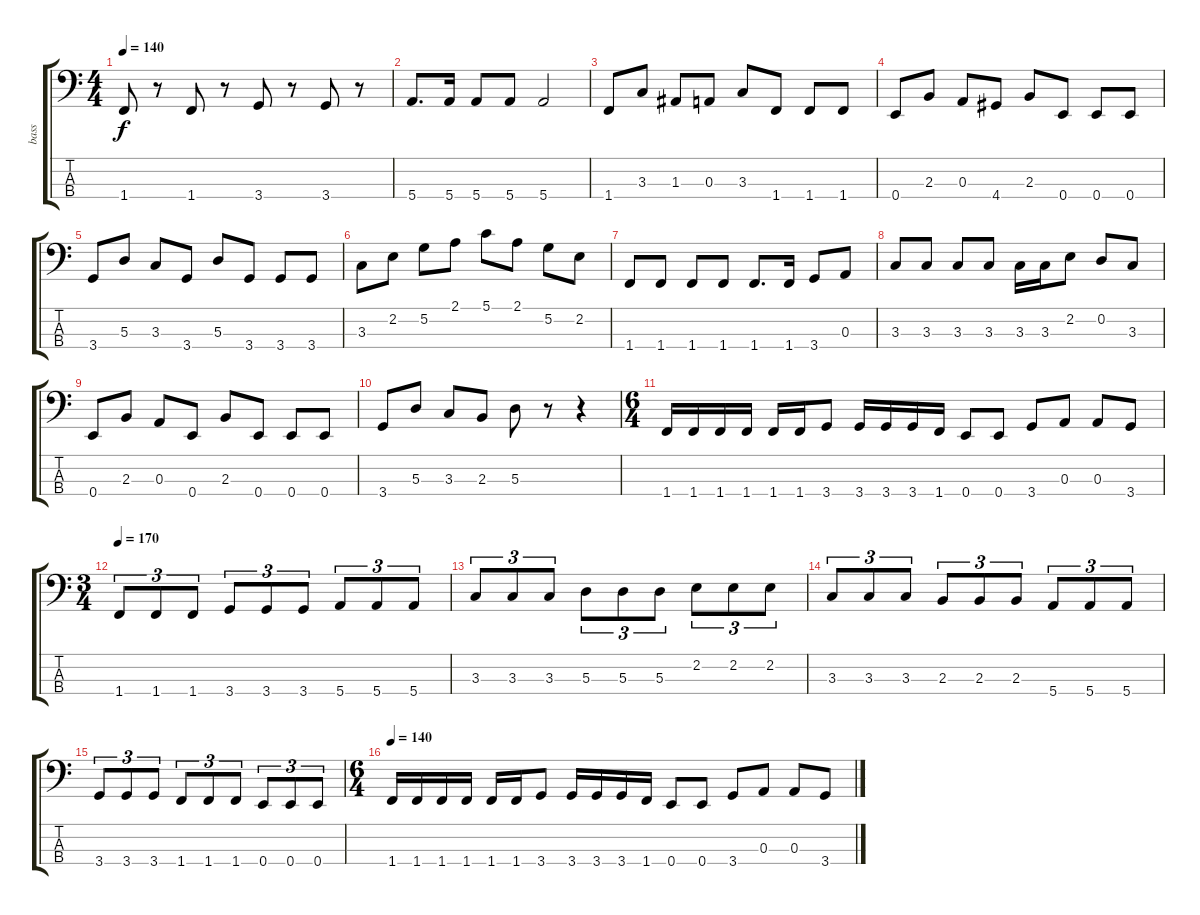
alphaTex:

\track ("bass" "bass") {instrument electricbassfinger}
\staff {score tabs}
\tuning (G2 D2 A1 E1) {hide}
\ts (4 4)
\tempo 140
\clef f4
\ks c
1.4.8{dy f} r.8 1.4.8 r.8 3.4.8 r.8 3.4.8 r.8 |
5.4.8{d} 5.4.16 5.4.8 5.4.8 5.4.2 |
1.4.8 3.3.8 1.3.8 0.3.8 3.3.8 1.4.8 1.4.8 1.4.8 |
0.4.8 2.3.8 0.3.8 4.4.8 2.3.8 0.4.8 0.4.8 0.4.8 |
3.4.8 5.3.8 3.3.8 3.4.8 5.3.8 3.4.8 3.4.8 3.4.8 |
3.3.8 2.2.8 5.2.8 2.1.8 5.1.8 2.1.8 5.2.8 2.2.8 |
1.4.8 1.4.8 1.4.8 1.4.8 1.4.8{d} 1.4.16 3.4.8 0.3.8 |
3.3.8 3.3.8 3.3.8 3.3.8 3.3.16 3.3.16 2.2.8 0.2.8 3.3.8 |
0.4.8 2.3.8 0.3.8 0.4.8 2.3.8 0.4.8 0.4.8 0.4.8 |
3.4.8 5.3.8 3.3.8 2.3.8 5.3.8 r.8 r.4 |
\ts (6 4)
1.4.16 1.4.16 1.4.16 1.4.16 1.4.16 1.4.16 3.4.8 3.4.16 3.4.16 3.4.16 1.4.16 0.4.8 0.4.8 3.4.8 0.3.8 0.3.8 3.4.8 |
\ts (3 4)
\tempo 170
1.4.8{tu (3 2)} 1.4.8{tu (3 2)} 1.4.8{tu (3 2)} 3.4.8{tu (3 2)} 3.4.8{tu (3 2)} 3.4.8{tu (3 2)} 5.4.8{tu (3 2)} 5.4.8{tu (3 2)} 5.4.8{tu (3 2)} |
3.3.8{tu (3 2)} 3.3.8{tu (3 2)} 3.3.8{tu (3 2)} 5.3.8{tu (3 2)} 5.3.8{tu (3 2)} 5.3.8{tu (3 2)} 2.2.8{tu (3 2)} 2.2.8{tu (3 2)} 2.2.8{tu (3 2)} |
3.3.8{tu (3 2)} 3.3.8{tu (3 2)} 3.3.8{tu (3 2)} 2.3.8{tu (3 2)} 2.3.8{tu (3 2)} 2.3.8{tu (3 2)} 5.4.8{tu (3 2)} 5.4.8{tu (3 2)} 5.4.8{tu (3 2)} |
3.4.8{tu (3 2)} 3.4.8{tu (3 2)} 3.4.8{tu (3 2)} 1.4.8{tu (3 2)} 1.4.8{tu (3 2)} 1.4.8{tu (3 2)} 0.4.8{tu (3 2)} 0.4.8{tu (3 2)} 0.4.8{tu (3 2)} |
\ts (6 4)
\tempo 140
1.4.16 1.4.16 1.4.16 1.4.16 1.4.16 1.4.16 3.4.8 3.4.16 3.4.16 3.4.16 1.4.16 0.4.8 0.4.8 3.4.8 0.3.8 0.3.8 3.4.8
